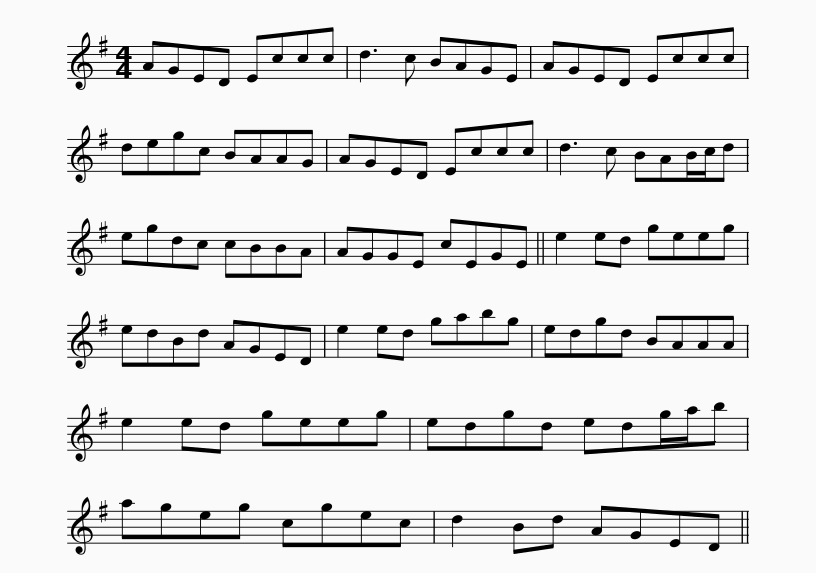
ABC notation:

X:1
L:1/8
M:4/4
I:linebreak $
K:G
V:1 treble
V:1
 AGED Eccc | d3 c BAGE | AGED Eccc | degc BAAG | AGED Eccc |$ %5
 d3 c BAB/c/d | egdc cBBA | AGGE cEGE || e2 ed geeg | edBd AGED | %10
 e2 ed gabg |$ edgd BAAA | e2 ed geeg | edgd edg/a/b | ageg cgec | %15
 d2 Bd AGED || %16
